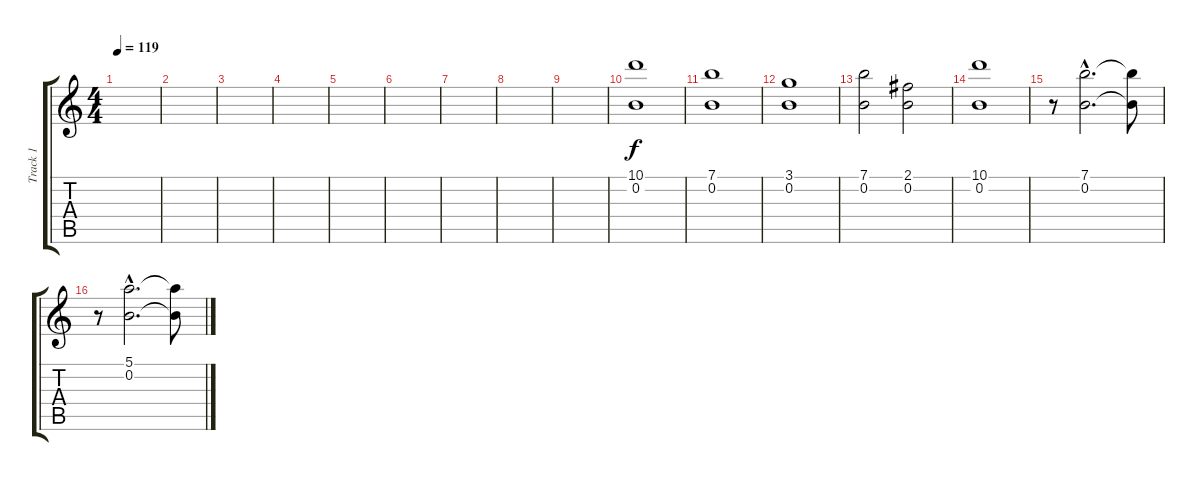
\track ("Track 1" "Track 1") {instrument acousticguitarsteel}
\staff {score tabs}
\tuning (E4 B3 G3 D3 A2 E2) {hide}
\ts (4 4)
\tempo 119
\clef g2
\ks c
|
|
|
|
|
|
|
|
|
(10.1 0.2).1 |
(7.1 0.2).1 |
(3.1 0.2).1 |
(7.1 0.2).2 (2.1 0.2).2 |
(10.1 0.2).1 |
r.8 (7.1{hac} 0.2{hac}).2{d} (7.1{t} 0.2{t}).8 |
r.8 (5.1{hac} 0.2{hac}).2{d} (5.1{t} 0.2{t}).8
